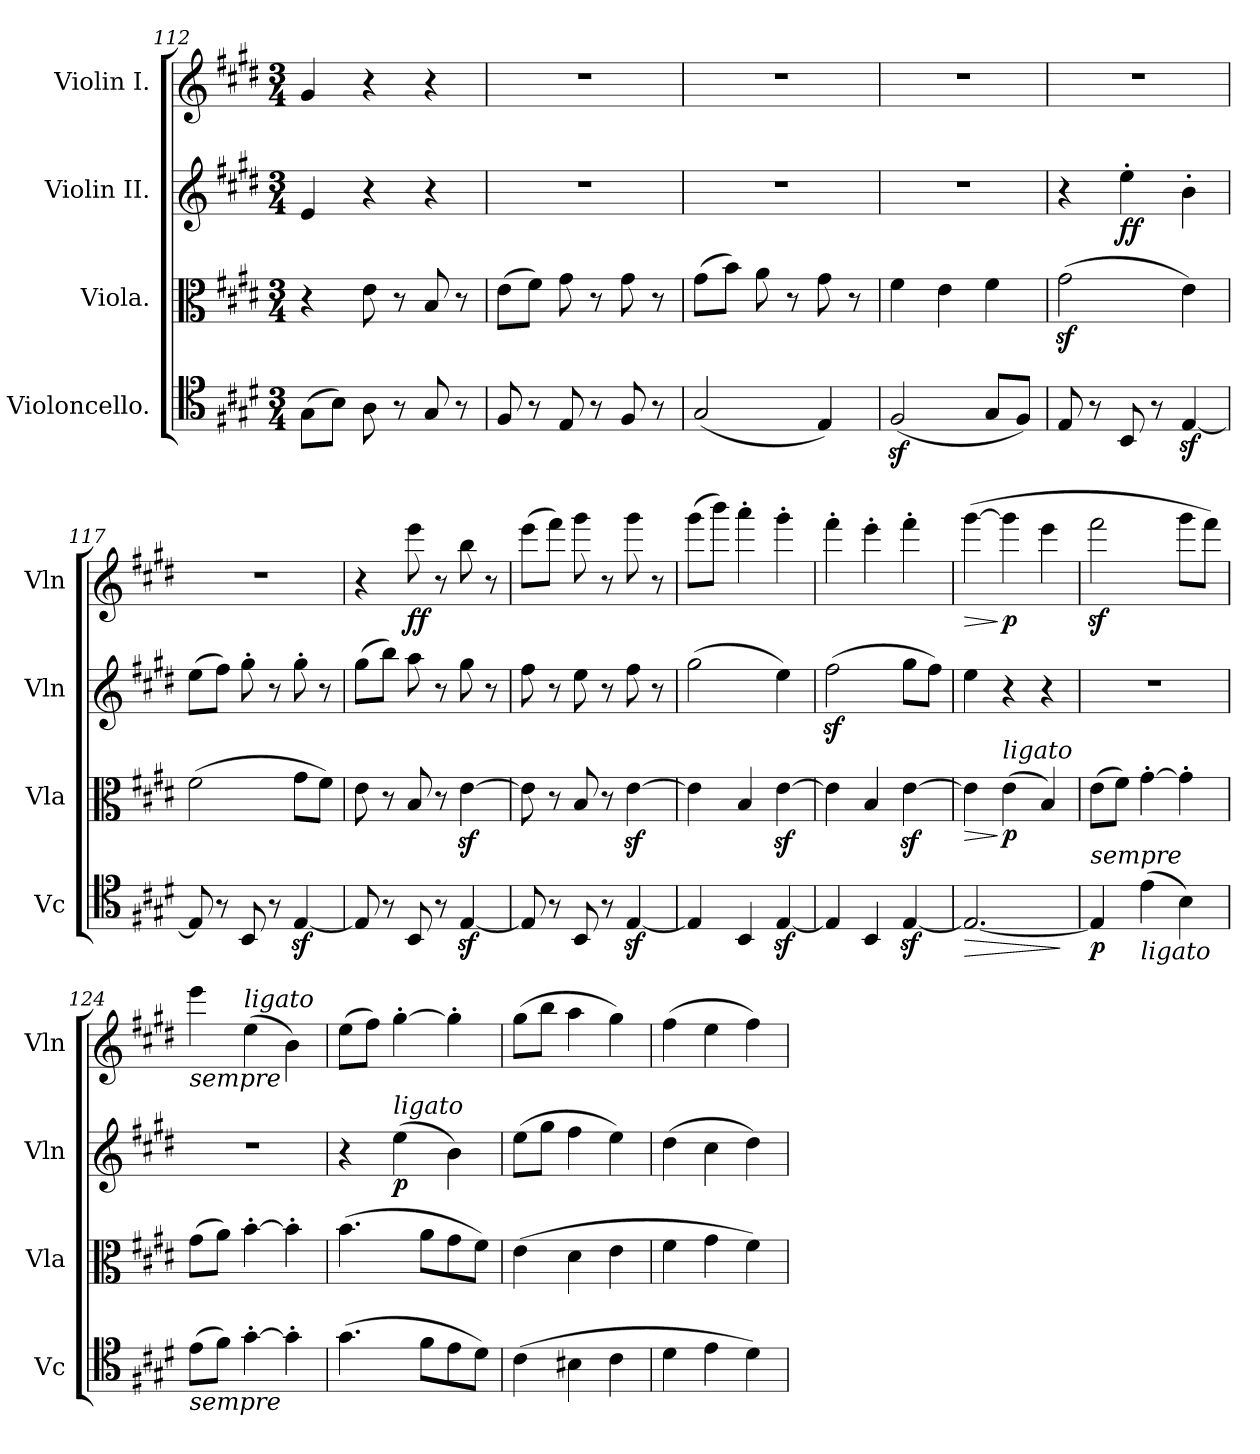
**kern	**dynam	**kern	**dynam	**kern	**dynam	**kern	**dynam
*part4	*part4	*part3	*part3	*part2	*part2	*part1	*part1
*staff4	*staff4	*staff3	*staff3	*staff2	*staff2	*staff1	*staff1
*I"Violoncello.	*	*I"Viola.	*	*I"Violin II.	*	*I"Violin I.	*
*I'Vc	*	*I'Vla	*	*I'Vln	*	*I'Vln	*
*clefC4	*	*clefC3	*	*clefG2	*	*clefG2	*
*k[f#c#g#d#]	*	*k[f#c#g#d#]	*	*k[f#c#g#d#]	*	*k[f#c#g#d#]	*
*M3/4	*	*M3/4	*	*M3/4	*	*M3/4	*
=112	=112	=112	=112	=112	=112	=112	=112
(8G#L	.	4r	.	4e	.	4g#	.
8BJ)	.	.	.	.	.	.	.
8A	.	8e	.	4r	.	4r	.
8r	.	8r	.	.	.	.	.
8G#	.	8B	.	4r	.	4r	.
8r	.	8r	.	.	.	.	.
=113	=113	=113	=113	=113	=113	=113	=113
8F#	.	(8eL	.	2.r	.	2.r	.
8r	.	8f#J)	.	.	.	.	.
8E	.	8g#	.	.	.	.	.
8r	.	8r	.	.	.	.	.
8F#	.	8g#	.	.	.	.	.
8r	.	8r	.	.	.	.	.
=114	=114	=114	=114	=114	=114	=114	=114
(2G#	.	(8g#L	.	2.r	.	2.r	.
.	.	8bJ)	.	.	.	.	.
.	.	8a	.	.	.	.	.
.	.	8r	.	.	.	.	.
4E)	.	8g#	.	.	.	.	.
.	.	8r	.	.	.	.	.
=115	=115	=115	=115	=115	=115	=115	=115
(2F#z	.	4f#	.	2.r	.	2.r	.
.	.	4e	.	.	.	.	.
8G#L	.	4f#	.	.	.	.	.
8F#J)	.	.	.	.	.	.	.
=116	=116	=116	=116	=116	=116	=116	=116
8E	.	(2g#z	.	4r	.	2.r	.
8r	.	.	.	.	.	.	.
8BB	.	.	.	4ee'	ff	.	.
8r	.	.	.	.	.	.	.
[4Ez	.	4e)	.	4b'	.	.	.
=117	=117	=117	=117	=117	=117	=117	=117
8E]	.	(2f#	.	(8eeL	.	2.r	.
8r	.	.	.	8ff#J)	.	.	.
8BB	.	.	.	8gg#'	.	.	.
8r	.	.	.	8r	.	.	.
[4Ez	.	8g#L	.	8gg#'	.	.	.
.	.	8f#J)	.	8r	.	.	.
=118	=118	=118	=118	=118	=118	=118	=118
8E]	.	8e	.	(8gg#L	.	4r	.
8r	.	8r	.	8bbJ)	.	.	.
8BB	.	8B	.	8aa	.	8eee	ff
8r	.	8r	.	8r	.	8r	.
[4Ez	.	[4ez	.	8gg#	.	8bb	.
.	.	.	.	8r	.	8r	.
=119	=119	=119	=119	=119	=119	=119	=119
8E]	.	8e]	.	8ff#	.	(8eeeL	.
8r	.	8r	.	8r	.	8fff#J)	.
8BB	.	8B	.	8ee	.	8ggg#	.
8r	.	8r	.	8r	.	8r	.
[4Ez	.	[4ez	.	8ff#	.	8ggg#	.
.	.	.	.	8r	.	8r	.
=120	=120	=120	=120	=120	=120	=120	=120
4E]	.	4e]	.	(2gg#	.	(8ggg#L	.
.	.	.	.	.	.	8bbbJ)	.
4BB	.	4B	.	.	.	4aaa'	.
[4Ez	.	[4ez	.	4ee)	.	4ggg#'	.
=121	=121	=121	=121	=121	=121	=121	=121
4E]	.	4e]	.	(2ff#z	.	4fff#'	.
4BB	.	4B	.	.	.	4eee'	.
[4Ez	.	[4ez	.	8gg#L	.	4fff#'	.
.	.	.	.	8ff#J)	.	.	.
=122	=122	=122	=122	=122	=122	=122	=122
!	!LO:HP:b	!	!LO:HP:b	!	!	!	!LO:HP:b
2.E_	>	4e]	>	4ee	.	([4ggg#	>
!	!	!LO:TX:a:i:t=ligato	!	!	!	!	!
.	.	(4e	] p	4r	.	4ggg#]	] p
.	.	4B)	.	4r	.	4eee	.
.	]	.	.	.	.	.	.
=123	=123	=123	=123	=123	=123	=123	=123
!LO:TX:a:i:t=sempre	!	!	!	!	!	!	!
4E]	p	(8eL	.	2.r	.	2fff#z	.
.	.	8f#J)	.	.	.	.	.
!LO:TX:b:i:t=ligato	!	!	!	!	!	!	!
(4e	.	[4g#'	.	.	.	.	.
4B)	.	4g#']	.	.	.	8ggg#L	.
.	.	.	.	.	.	8fff#J)	.
=124	=124	=124	=124	=124	=124	=124	=124
!	!	!	!	!	!	!LO:TX:b:i:t=sempre	!
!LO:TX:b:i:t=sempre	!	!	!	!	!	!	!
(8eL	.	(8g#L	.	2.r	.	4eee	.
8f#J)	.	8aJ)	.	.	.	.	.
!	!	!	!	!	!	!LO:TX:a:i:t=ligato	!
[4g#'	.	[4b'	.	.	.	(4ee	.
4g#']	.	4b']	.	.	.	4b)	.
=125	=125	=125	=125	=125	=125	=125	=125
(4.g#	.	(4.b	.	4r	.	(8eeL	.
.	.	.	.	.	.	8ff#J)	.
!	!	!	!	!LO:TX:a:i:t=ligato	!	!	!
.	.	.	.	(4ee	p	[4gg#'	.
8f#L	.	8aL	.	.	.	.	.
8e	.	8g#	.	4b)	.	4gg#']	.
8d#J)	.	8f#J)	.	.	.	.	.
=126	=126	=126	=126	=126	=126	=126	=126
(4c#	.	(4e	.	(8eeL	.	(8gg#L	.
.	.	.	.	8gg#J	.	8bbJ	.
4B#X	.	4d#	.	4ff#	.	4aa	.
4c#	.	4e	.	4ee)	.	4gg#)	.
=127	=127	=127	=127	=127	=127	=127	=127
4d#	.	4f#	.	(4dd#	.	(4ff#	.
4e	.	4g#	.	4cc#	.	4ee	.
4d#)	.	4f#)	.	4dd#)	.	4ff#)	.
=	=	=	=	=	=	=	=
*-	*-	*-	*-	*-	*-	*-	*-
